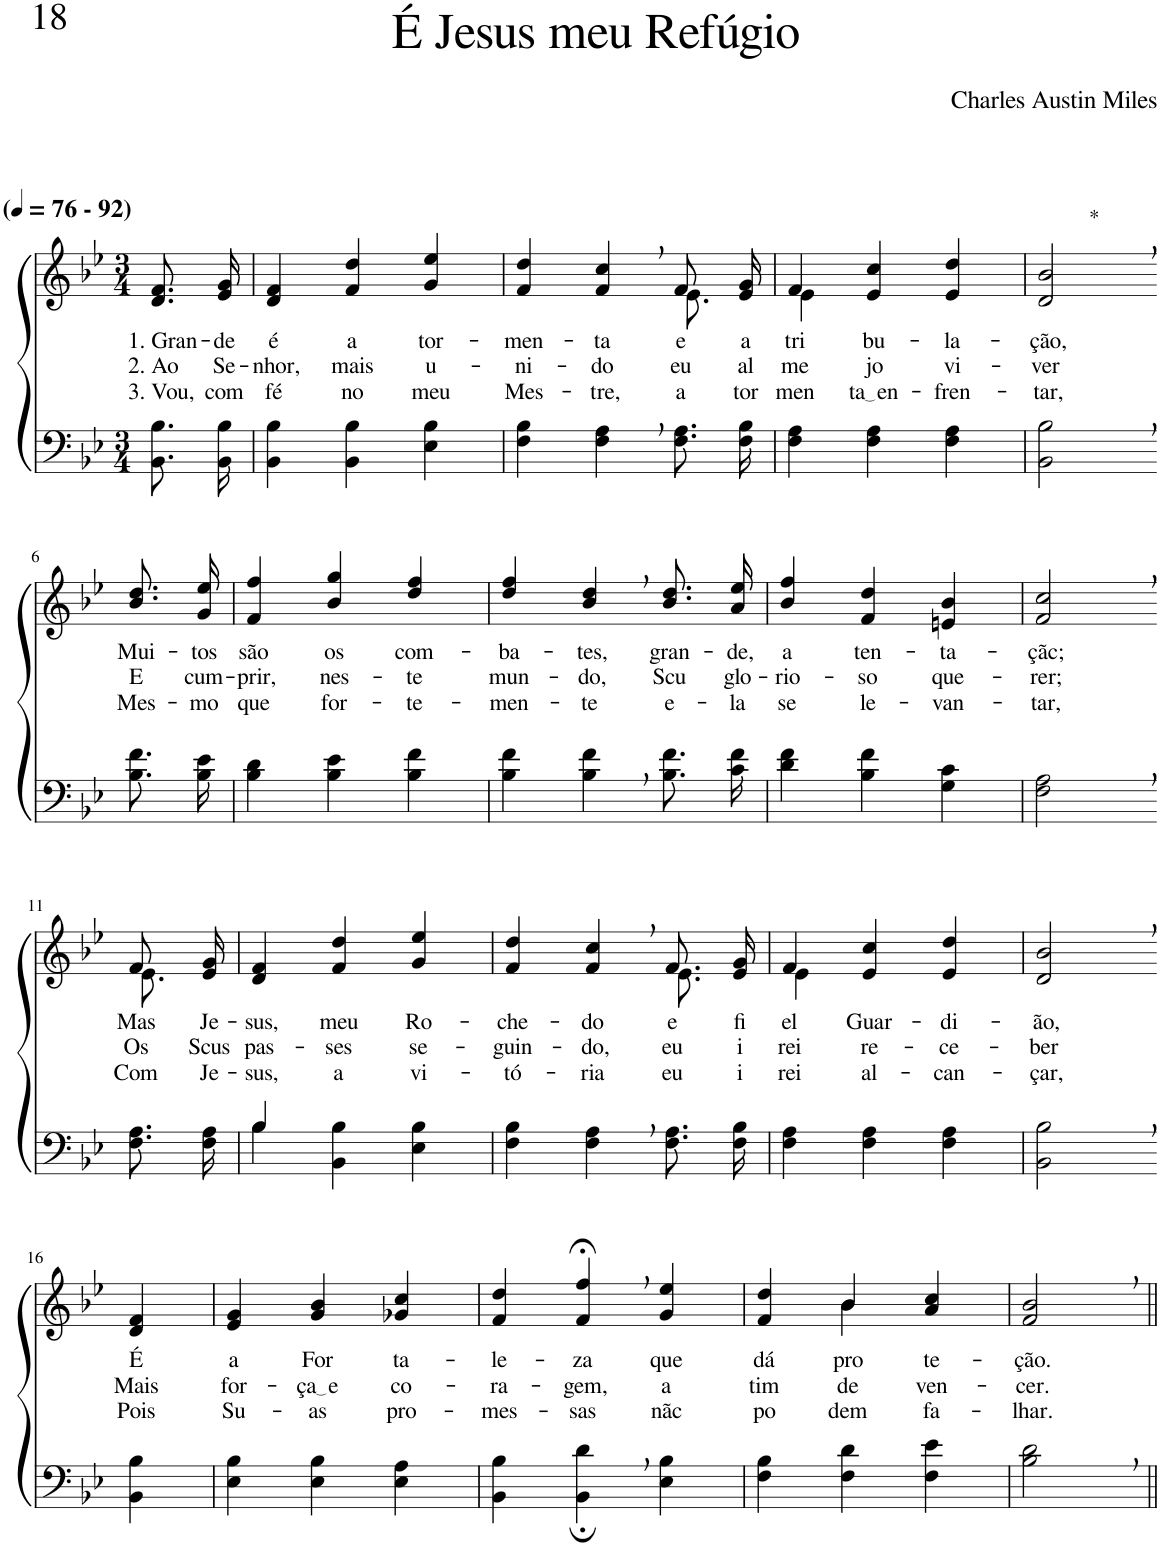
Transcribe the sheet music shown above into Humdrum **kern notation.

**kern	**kern	**text	**text	**text
*part2	*part1	*part1	*part1	*part1
*staff2	*staff1	*staff1	*staff1	*staff1
*I"Parte III e IV	*I"Parte I e II	*	*	*
*clefF4	*clefG2	*	*	*
*Trd2c3	*Trd2c3	*	*	*
*k[b-e-]	*k[b-e-]	*	*	*
*M3/4	*M3/4	*	*	*
*MM76	*MM76	*	*	*
=1	=1	=1	=1	=1
!	!LO:TX:a:B:t=(	!	!	!
!	!LO:TX:a:B:t=- 92)	!	!	!
!	!	!LO:LY:b	!LO:LY:b	!LO:LY:b
8.BB-\ 8.B-\L	8.d/ 8.f/L	1. Gran-	2. Ao	3. Vou,
!	!	!LO:LY:b	!LO:LY:b	!LO:LY:b
16BB-\ 16B-\Jk	16e-/ 16g/Jk	-de	Se-	com
=2	=2	=2	=2	=2
!	!	!LO:LY:b	!LO:LY:b	!LO:LY:b
4BB-\ 4B-\	4d/ 4f/	é	-nhor,	fé
!	!	!LO:LY:b	!LO:LY:b	!LO:LY:b
4BB-\ 4B-\	4f/ 4dd/	a	mais	no
!	!	!LO:LY:b	!LO:LY:b	!LO:LY:b
4E-\ 4B-\	4g/ 4ee-/	tor-	u-	meu
=3	=3	=3	=3	=3
!	!	!LO:LY:b	!LO:LY:b	!LO:LY:b
*	*^	*	*	*
4F\ 4B-\	4f/ 4dd/	2ryy	-men-	-ni-	Mes-
!	!	!	!LO:LY:b	!LO:LY:b	!LO:LY:b
4F\, 4A\,	4f/, 4cc/,	.	-ta	-do	-tre,
!	!	!	!LO:LY:b	!LO:LY:b	!LO:LY:b
8.F\ 8.A\L	8.e-/L	8f/	e	eu	a
.	.	8ryy	.	.	.
!	!	!	!LO:LY:b	!LO:LY:b	!LO:LY:b
16F\ 16B-\Jk	16e-/ 16g/Jk	.	a	al-	tor-
=4	=4	=4	=4	=4	=4
!	!	!	!LO:LY:b	!LO:LY:b	!LO:LY:b
4F\ 4A\	4f/	4e-\	tri-	-me-	-men-
!	!	!	!LO:LY:b	!LO:LY:b	!LO:LY:b
4F\ 4A\	4e-/ 4cc/	2ryy	-bu-	-jo	ta en
!	!	!	!LO:LY:b	!LO:LY:b	!LO:LY:b
4F\ 4A\	4e-/ 4dd/	.	-la-	vi-	-fren-
*	*v	*v	*	*	*
=5	=5	=5	=5	=5
!	!LO:TX:a:t=*	!	!	!
!	!	!LO:LY:b	!LO:LY:b	!LO:LY:b
2BB-\, 2B-\,	2d/, 2b-/,	-ção,	-ver	-tar,
!!LO:LB:g=z
=6-	=6-	=6-	=6-	=6-
!	!	!LO:LY:b	!LO:LY:b	!LO:LY:b
8.B-\ 8.f\L	8.b-\ 8.dd\L	Mui-	E	Mes-
!	!	!LO:LY:b	!LO:LY:b	!LO:LY:b
16B-\ 16e-\Jk	16g\ 16ee-\Jk	-tos	cum-	-mo
=7	=7	=7	=7	=7
!	!	!LO:LY:b	!LO:LY:b	!LO:LY:b
4B-\ 4d\	4f/ 4ff/	são	-prir,	que
!	!	!LO:LY:b	!LO:LY:b	!LO:LY:b
4B-\ 4e-\	4b-/ 4gg/	os	nes-	for-
!	!	!LO:LY:b	!LO:LY:b	!LO:LY:b
4B-\ 4f\	4dd/ 4ff/	com-	-te	-te-
=8	=8	=8	=8	=8
!	!	!LO:LY:b	!LO:LY:b	!LO:LY:b
4B-\ 4f\	4dd/ 4ff/	-ba-	mun-	-men-
!	!	!LO:LY:b	!LO:LY:b	!LO:LY:b
4B-\, 4f\,	4b-/, 4dd/,	-tes,	-do,	-te
!	!	!LO:LY:b	!LO:LY:b	!LO:LY:b
8.B-\ 8.f\L	8.b-\ 8.dd\L	gran-	Scu	e-
!	!	!LO:LY:b	!LO:LY:b	!LO:LY:b
16c\ 16f\Jk	16a\ 16ee-\Jk	-de,	glo-	-la
=9	=9	=9	=9	=9
!	!	!LO:LY:b	!LO:LY:b	!LO:LY:b
4d\ 4f\	4b-/ 4ff/	a	-rio-	se
!	!	!LO:LY:b	!LO:LY:b	!LO:LY:b
4B-\ 4f\	4f/ 4dd/	ten-	-so	le-
!	!	!LO:LY:b	!LO:LY:b	!LO:LY:b
4G\ 4c\	4en/ 4b-/	-ta-	que-	-van-
=10	=10	=10	=10	=10
!	!	!LO:LY:b	!LO:LY:b	!LO:LY:b
2F\, 2A\,	2f/, 2cc/,	-çãc;	-rer;	-tar,-
!!LO:LB:g=z
=11-	=11-	=11-	=11-	=11-
*	*^	*	*	*
!	!	!	!LO:LY:b	!LO:LY:b	!LO:LY:b
8.F\ 8.A\L	8f/	8.e-/L	Mas	Os	-Com
.	8ryy	.	.	.	.
!	!	!	!LO:LY:b	!LO:LY:b	!LO:LY:b
16F\ 16A\Jk	.	16e-/ 16g/Jk	Je-	Scus	Je-
=12	=12	=12	=12	=12	=12
*^	*	*	*	*	*
!	!	!	!	!LO:LY:b	!LO:LY:b	!LO:LY:b
*	*	*v	*v	*	*	*
4B-/	4B-\	4d/ 4f/	-sus,	pas-	-sus,
!	!	!	!LO:LY:b	!LO:LY:b	!LO:LY:b
2ryy	4BB-\ 4B-\	4f/ 4dd/	meu	-ses	a
!	!	!	!LO:LY:b	!LO:LY:b	!LO:LY:b
.	4E-\ 4B-\	4g/ 4ee-/	Ro-	se-	vi-
=13	=13	=13	=13	=13	=13
!	!	!	!LO:LY:b	!LO:LY:b	!LO:LY:b
*v	*v	*^	*	*	*
4F\ 4B-\	4f/ 4dd/	2ryy	-che-	-guin-	-tó-
!	!	!	!LO:LY:b	!LO:LY:b	!LO:LY:b
4F\, 4A\,	4f/, 4cc/,	.	-do	-do,	-ria
!	!	!	!LO:LY:b	!LO:LY:b	!LO:LY:b
8.F\ 8.A\L	8.f/L	8.e-\	e	eu	eu
!	!	!	!LO:LY:b	!LO:LY:b	!LO:LY:b
16F\ 16B-\Jk	16e-/ 16g/Jk	16ryy	fi-	i-	i-
=14	=14	=14	=14	=14	=14
!	!	!	!LO:LY:b	!LO:LY:b	!LO:LY:b
4F\ 4A\	4f/	4e-\	-el	-rei	-rei
!	!	!	!LO:LY:b	!LO:LY:b	!LO:LY:b
4F\ 4A\	4e-/ 4cc/	2ryy	Guar-	re-	al-
!	!	!	!LO:LY:b	!LO:LY:b	!LO:LY:b
4F\ 4A\	4e-/ 4dd/	.	-di-	-ce-	-can-
*	*v	*v	*	*	*
=15	=15	=15	=15	=15
!	!	!LO:LY:b	!LO:LY:b	!LO:LY:b
2BB-\, 2B-\,	2d/, 2b-/,	-ão,	-ber	-çar,
!!LO:LB:g=z
=16-	=16-	=16-	=16-	=16-
!	!	!LO:LY:b	!LO:LY:b	!LO:LY:b
4BB-\ 4B-\	4d/ 4f/	É	Mais	Pois
=17	=17	=17	=17	=17
!	!	!LO:LY:b	!LO:LY:b	!LO:LY:b
4E-\ 4B-\	4e-/ 4g/	a	for-	Su-
!	!	!LO:LY:b	!LO:LY:b	!LO:LY:b
4E-\ 4B-\	4g/ 4b-/	For	ça e	-as
!	!	!LO:LY:b	!LO:LY:b	!LO:LY:b
4E-\ 4A\	4g-X/ 4cc/	ta-	co-	pro-
=18	=18	=18	=18	=18
!	!	!LO:LY:b	!LO:LY:b	!LO:LY:b
4BB-\ 4B-\	4f/ 4dd/	-le-	-ra-	-mes-
!	!	!LO:LY:b	!LO:LY:b	!LO:LY:b
4BB-\;, 4d\;,	4f/;<, 4ff/;<,	-za	-gem,	-sas
!	!	!LO:LY:b	!LO:LY:b	!LO:LY:b
4E-\ 4B-\	4g/ 4ee-/	que	a	nãc
=19	=19	=19	=19	=19
*	*^	*	*	*
!	!	!	!LO:LY:b	!LO:LY:b	!LO:LY:b
4F\ 4B-\	4ryy	4f/ 4dd/	dá	tim	po-
!	!	!	!LO:LY:b	!LO:LY:b	!LO:LY:b
4F\ 4d\	4b-\	4b-/	pro-	de	-dem
!	!	!	!LO:LY:b	!LO:LY:b	!LO:LY:b
4F\ 4e-\	4ryy	4a/ 4cc/	-te-	ven-	fa-
=20	=20	=20	=20	=20	=20
!	!	!	!LO:LY:b	!LO:LY:b	!LO:LY:b
*	*v	*v	*	*	*
2B-\, 2d\,	2f/, 2b-/,	-ção.	-cer.	-lhar.
=||	=||	=||	=||	=||
*-	*-	*-	*-	*-
